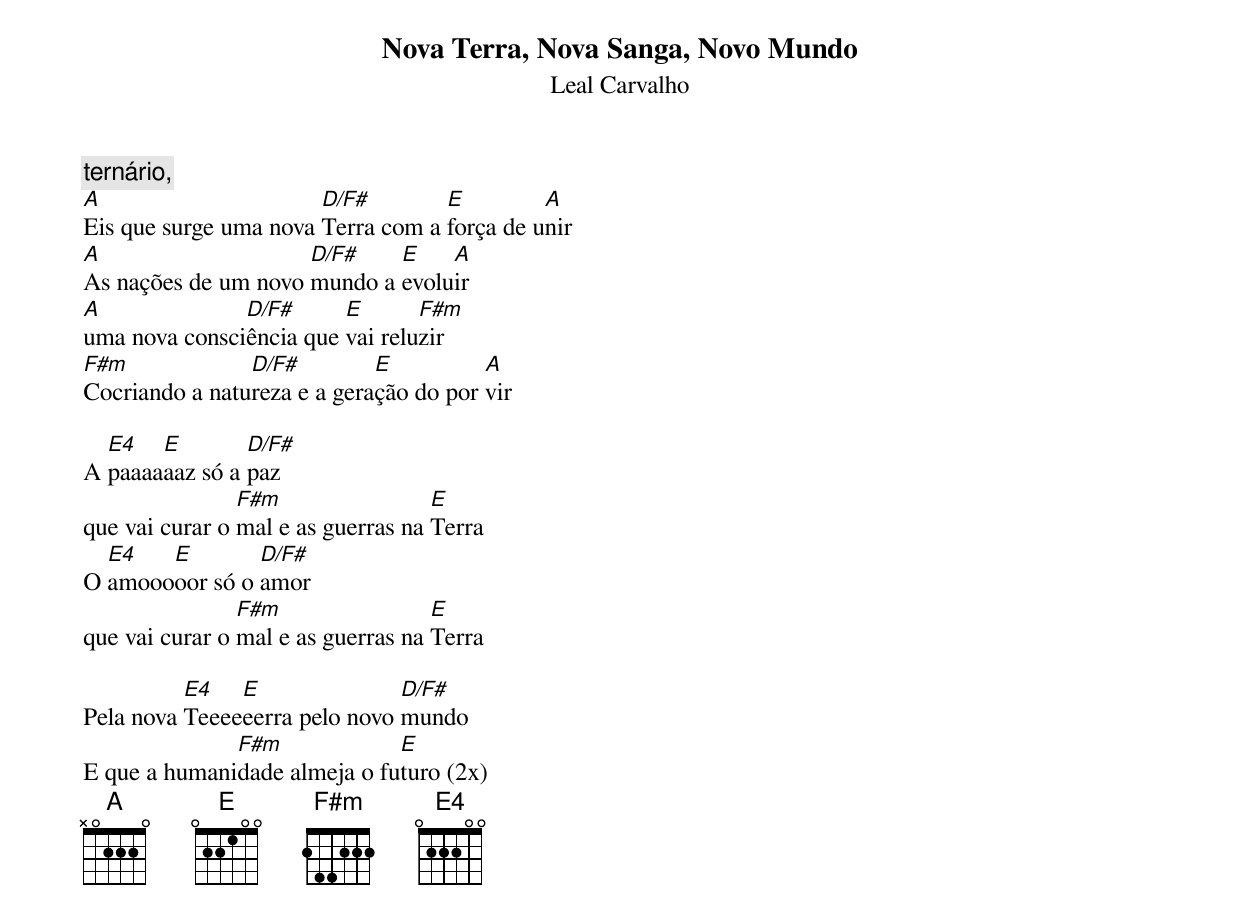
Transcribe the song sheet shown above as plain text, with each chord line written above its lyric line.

Nova Terra, Nova Sanga, Novo Mundo
Leal Carvalho

ternário,
A                      D/F#        E         A
Eis que surge uma nova Terra com a força de unir
A                    D/F#    E    A
As nações de um novo mundo a evoluir
A              D/F#      E       F#m
uma nova consciência que vai reluzir
F#m             D/F#         E          A
Cocriando a natureza e a geração do por vir

  E4   E        D/F#
A paaaaaaz só a paz
                F#m                 E
que vai curar o mal e as guerras na Terra
  E4   E        D/F#
O amooooor só o amor
                F#m                 E
que vai curar o mal e as guerras na Terra

          E4   E               D/F#
Pela nova Teeeeeerra pelo novo mundo
              F#m             E
E que a humanidade almeja o futuro (2x)
